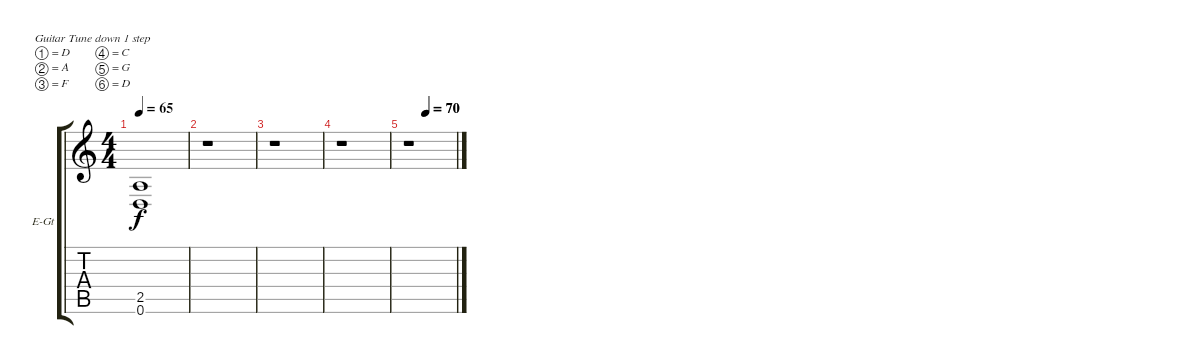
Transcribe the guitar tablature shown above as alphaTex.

\bracketExtendMode groupsimilarinstruments
\firstSystemTrackNameOrientation horizontal
\otherSystemsTrackNameOrientation horizontal
\track ("Solo guitar" "E-Gt") {instrument distortionguitar}
\staff {score tabs}
\tuning (D4 A3 F3 C3 G2 D2)
\ts (4 4)
\tempo 65
\clef g2
\ks c
(2.5{t} 0.6{t}).1{dy f} |
r.1 |
r.1 |
r.1 |
\tempo (70 0.3749)
\tempo (70 0.375)
r.1
